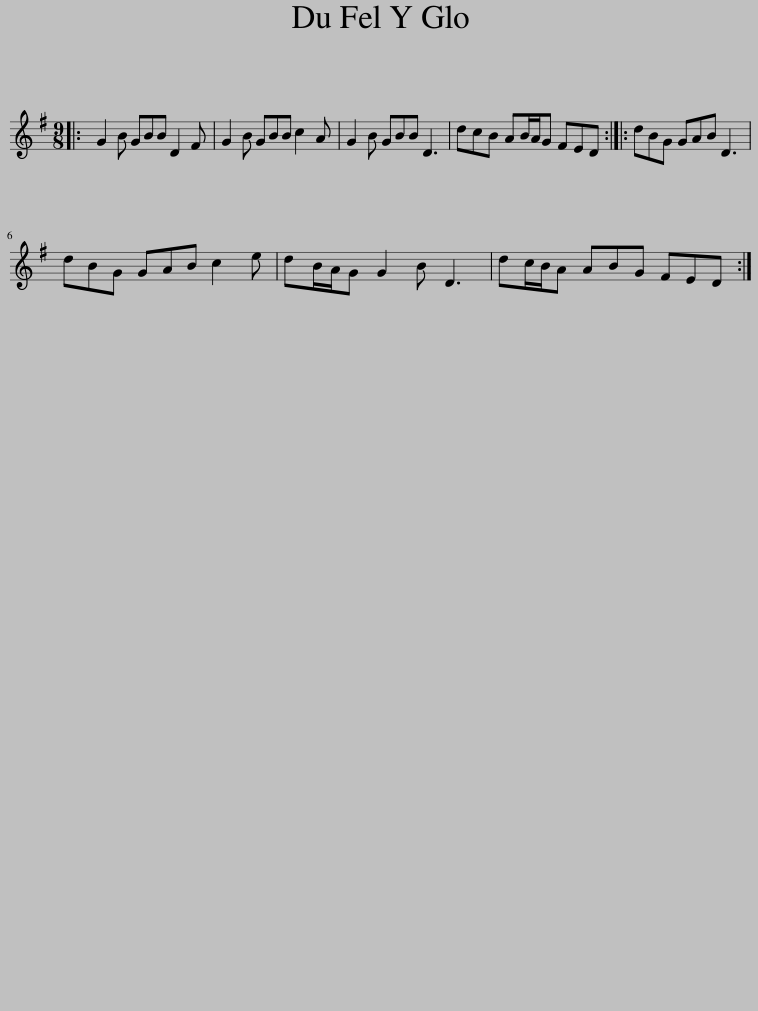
X:1
L:1/8
M:9/8
I:linebreak $
K:G
V:1 treble
V:1
|: G2 B GBB D2 F | G2 B GBB c2 A | G2 B GBB D3 | dcB AB/A/G FED :: dBG GAB D3 |$ %5
 dBG GAB c2 e | dB/A/G G2 B D3 | dc/B/A ABG FED :| %8
